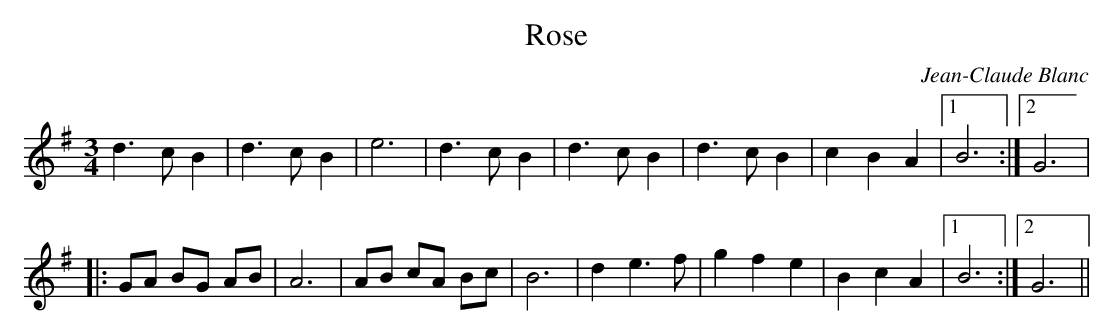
X:1
T:Rose
M:3/4
L:1/4
C:Jean-Claude Blanc
K:G
d>cB|d>cB|e3|d>cB|d>cB|d>cB|cBA|1B3:|2G3|
|:G/A/ B/G/ A/B/|A3|A/B/ c/A/ B/c/|B3|de>f|gfe|BcA|1B3:|2G3||
